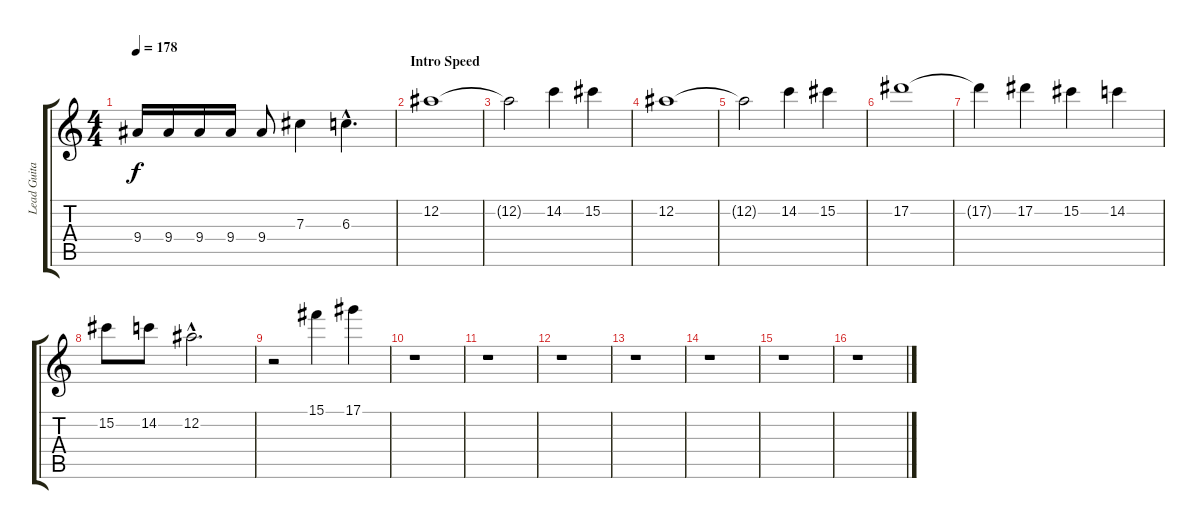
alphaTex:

\track ("Lead Guitar 1 - Kai Hansen" "Lead Guita") {instrument distortionguitar}
\staff {score tabs}
\tuning (Eb4 Bb3 Gb3 Db3 Ab2 Eb2) {hide}
\ts (4 4)
\tempo 178
\clef g2
\ks c
9.4.16{dy f} 9.4.16 9.4.16 9.4.16 9.4.8 7.3.4 6.3{hac}.4{d} |
\section ("" "Intro Speed")
12.2.1 |
12.2{t}.2 14.2.4 15.2.4 |
12.2.1 |
12.2{t}.2 14.2.4 15.2.4 |
17.2.1 |
17.2{t}.4 17.2.4 15.2.4 14.2.4 |
15.2.8 14.2.8 12.2{hac}.2{d} |
r.2 15.1.4 17.1.4 |
r.1 |
r.1 |
r.1 |
r.1 |
r.1 |
r.1 |
r.1
